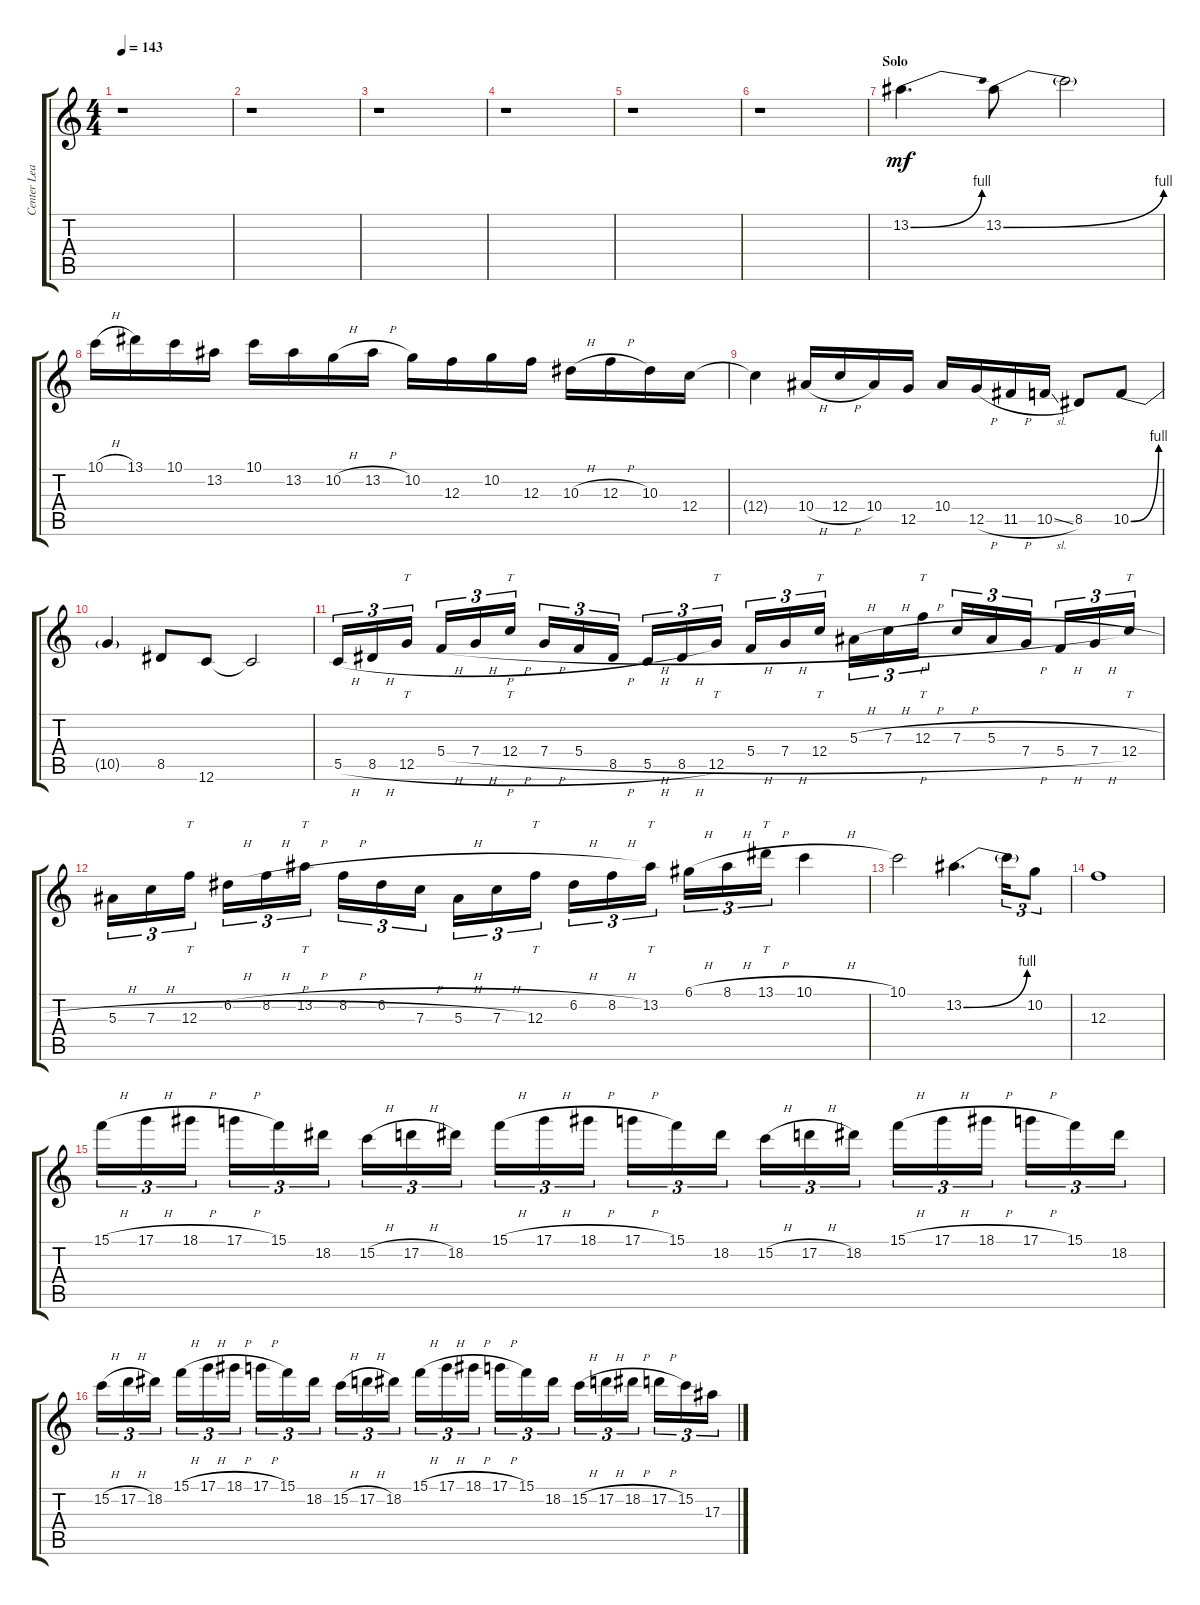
\track ("Center Lead 1" "Center Lea") {instrument overdrivenguitar}
\staff {score tabs}
\tuning (D4 A3 F3 C3 G2 C2) {hide}
\ts (4 4)
\tempo 143
\clef g2
\ks aminor
r.1{dy mf} |
r.1 |
r.1 |
r.1 |
r.1 |
r.1 |
\section ("" "Solo")
13.2{be (bend 0 0 60 4)}.4{d} 13.2{be (bend 0 0 60 4)}.8 13.2{t}.2 |
10.1{h}.16 13.1.16 10.1.16 13.2.16 10.1.16 13.2.16 10.2{h}.16 13.2{h}.16 10.2.16 12.3.16 10.2.16 12.3.16 10.3{h}.16 12.3{h}.16 10.3.16 12.4.16 |
12.4{t}.4 10.4{h}.16 12.4{h}.16 10.4.16 12.5.16 10.4.16 12.5{h}.16 11.5{h}.16 10.5{sl}.16 8.5.8 10.5{be (bend 0 0 60 4)}.8 |
10.5{t}.4 8.5.8 12.6.8 12.6{t}.2 |
5.5{h}.16{tu (3 2)} 8.5{h}.16{tu (3 2)} 12.5{h}.16{tt tu (3 2)} 5.4{h}.16{tu (3 2)} 7.4{h}.16{tu (3 2)} 12.4{h}.16{tt tu (3 2)} 7.4{h}.16{tu (3 2)} 5.4{h}.16{tu (3 2)} 8.5{h}.16{tu (3 2)} 5.5{h}.16{tu (3 2)} 8.5{h}.16{tu (3 2)} 12.5.16{tt tu (3 2)} 5.4{h}.16{tu (3 2)} 7.4{h}.16{tu (3 2)} 12.4{h}.16{tt tu (3 2)} 5.3{h}.16{tu (3 2)} 7.3{h}.16{tu (3 2)} 12.3{h}.16{tt tu (3 2)} 7.3{h}.16{tu (3 2)} 5.3{h}.16{tu (3 2)} 7.4{h}.16{tu (3 2)} 5.4{h}.16{tu (3 2)} 7.4{h}.16{tu (3 2)} 12.4.16{tt tu (3 2)} |
5.3{h}.16{tu (3 2)} 7.3{h}.16{tu (3 2)} 12.3{h}.16{tt tu (3 2)} 6.2{h}.16{tu (3 2)} 8.2{h}.16{tu (3 2)} 13.2{h}.16{tt tu (3 2)} 8.2{h}.16{tu (3 2)} 6.2{h}.16{tu (3 2)} 7.3{h}.16{tu (3 2)} 5.3{h}.16{tu (3 2)} 7.3{h}.16{tu (3 2)} 12.3.16{tt tu (3 2)} 6.2{h}.16{tu (3 2)} 8.2{h}.16{tu (3 2)} 13.2.16{tt tu (3 2)} 6.1{h}.16{tu (3 2)} 8.1{h}.16{tu (3 2)} 13.1{h}.16{tt tu (3 2)} 10.1{h}.4 |
10.1.2 13.2{be (bend 0 0 60 4)}.4{d} 13.2{t}.16{tu (3 2)} 10.2.8{tu (3 2)} |
12.3.1 |
15.1{h}.16{tu (3 2)} 17.1{h}.16{tu (3 2)} 18.1{h}.16{tu (3 2)} 17.1{h}.16{tu (3 2)} 15.1.16{tu (3 2)} 18.2.16{tu (3 2)} 15.2{h}.16{tu (3 2)} 17.2{h}.16{tu (3 2)} 18.2.16{tu (3 2)} 15.1{h}.16{tu (3 2)} 17.1{h}.16{tu (3 2)} 18.1{h}.16{tu (3 2)} 17.1{h}.16{tu (3 2)} 15.1.16{tu (3 2)} 18.2.16{tu (3 2)} 15.2{h}.16{tu (3 2)} 17.2{h}.16{tu (3 2)} 18.2.16{tu (3 2)} 15.1{h}.16{tu (3 2)} 17.1{h}.16{tu (3 2)} 18.1{h}.16{tu (3 2)} 17.1{h}.16{tu (3 2)} 15.1.16{tu (3 2)} 18.2.16{tu (3 2)} |
15.2{h}.16{tu (3 2)} 17.2{h}.16{tu (3 2)} 18.2.16{tu (3 2)} 15.1{h}.16{tu (3 2)} 17.1{h}.16{tu (3 2)} 18.1{h}.16{tu (3 2)} 17.1{h}.16{tu (3 2)} 15.1.16{tu (3 2)} 18.2.16{tu (3 2)} 15.2{h}.16{tu (3 2)} 17.2{h}.16{tu (3 2)} 18.2.16{tu (3 2)} 15.1{h}.16{tu (3 2)} 17.1{h}.16{tu (3 2)} 18.1{h}.16{tu (3 2)} 17.1{h}.16{tu (3 2)} 15.1.16{tu (3 2)} 18.2.16{tu (3 2)} 15.2{h}.16{tu (3 2)} 17.2{h}.16{tu (3 2)} 18.2{h}.16{tu (3 2)} 17.2{h}.16{tu (3 2)} 15.2.16{tu (3 2)} 17.3.16{tu (3 2)}
